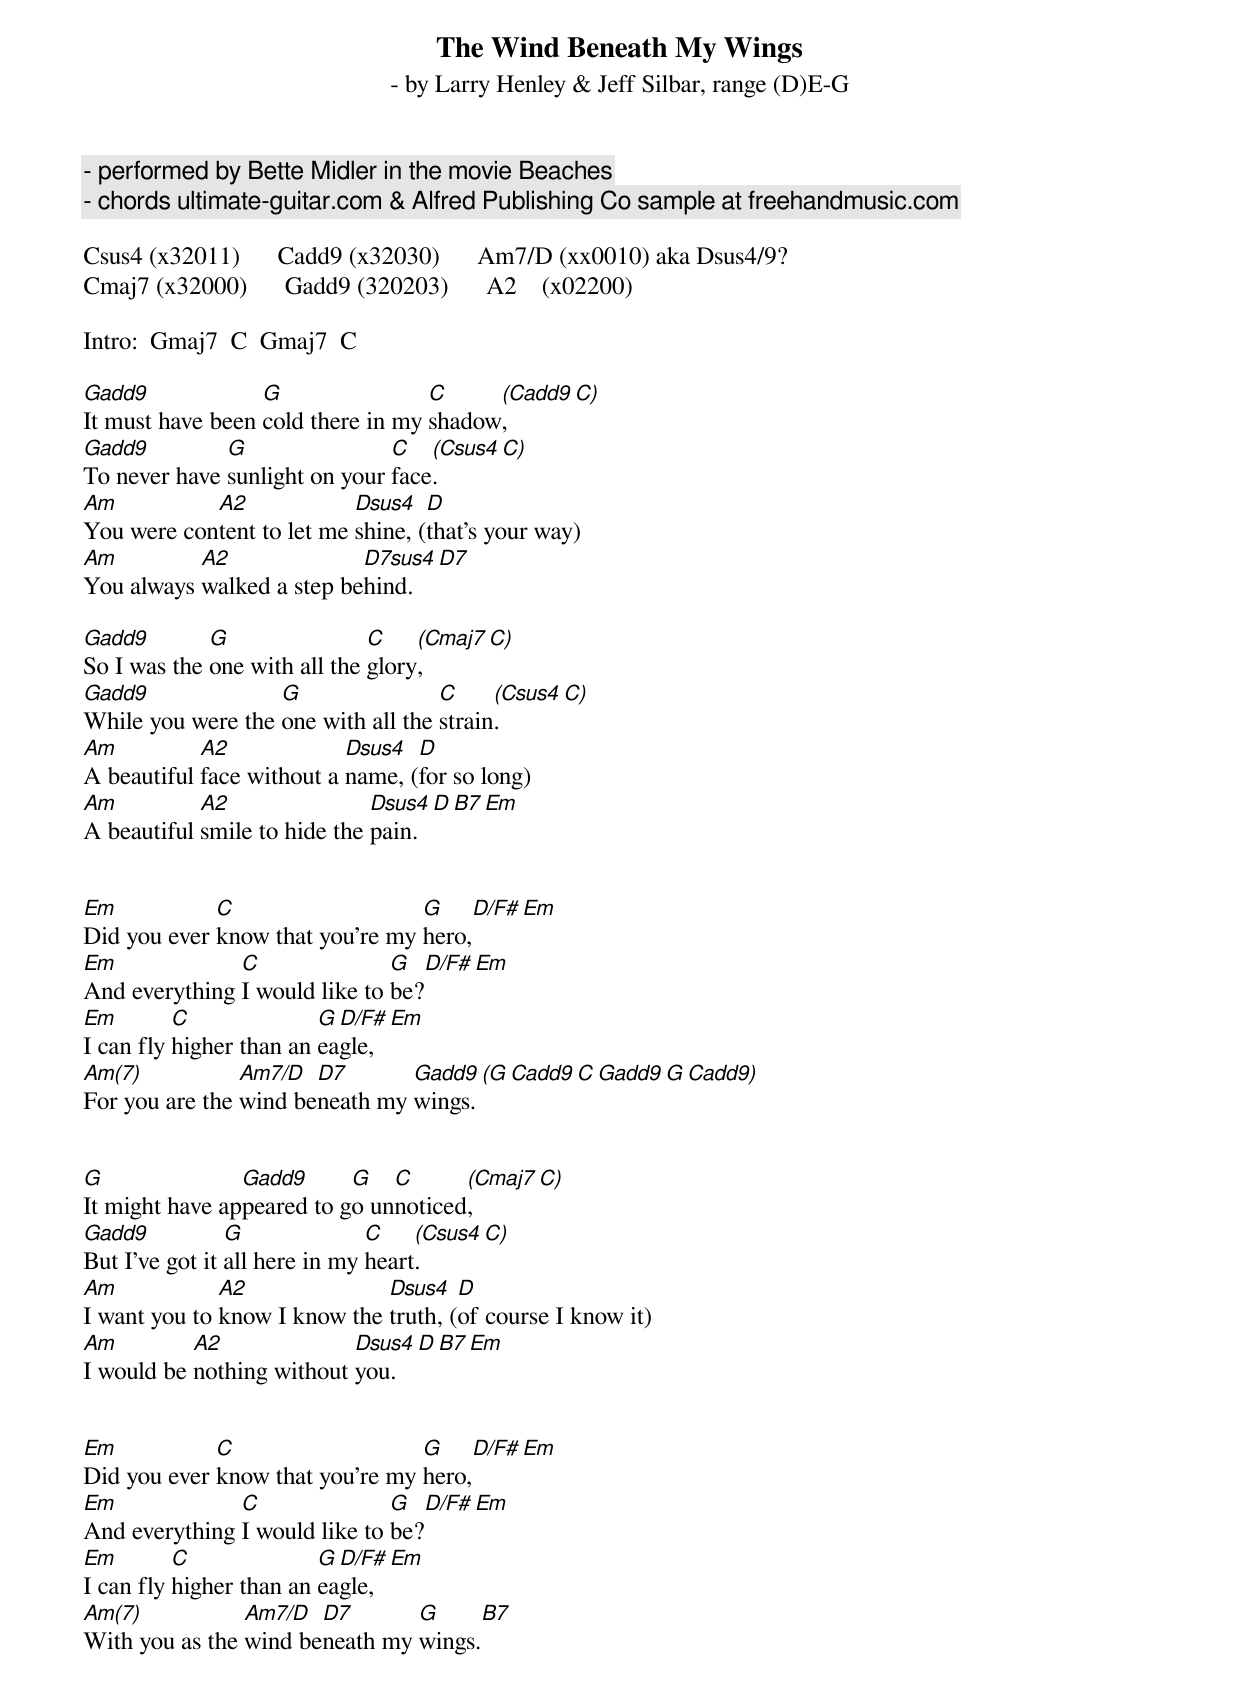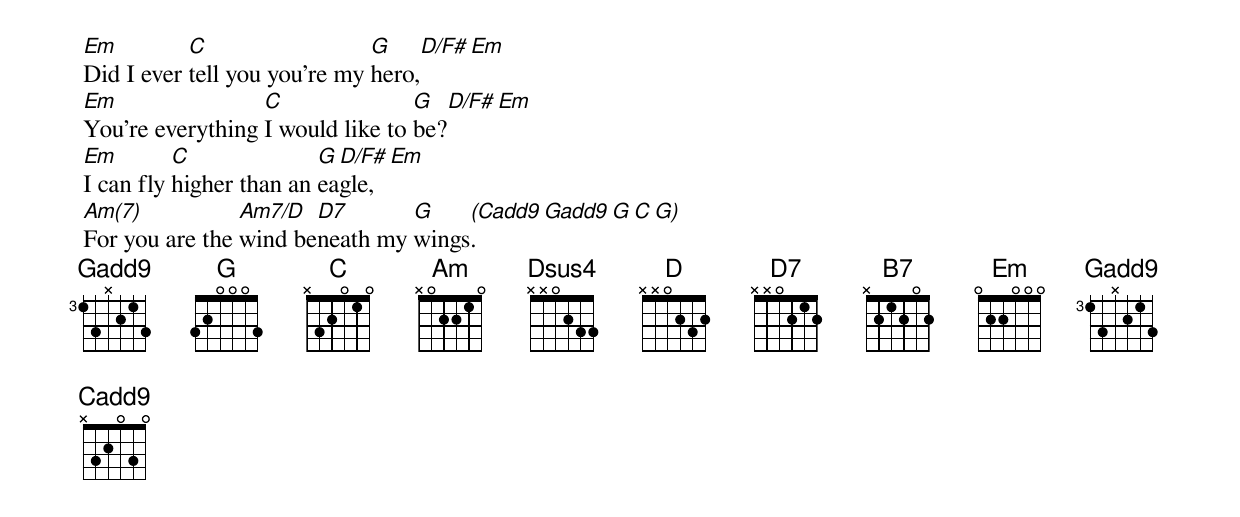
The Wind Beneath My Wings
 - by Larry Henley & Jeff Silbar, range (D)E-G
 - performed by Bette Midler in the movie Beaches
 - chords ultimate-guitar.com & Alfred Publishing Co sample at freehandmusic.com

Csus4 (x32011)      Cadd9 (x32030)      Am7/D (xx0010) aka Dsus4/9?
Cmaj7 (x32000)      Gadd9 (320203)      A2    (x02200)

Intro:  Gmaj7  C  Gmaj7  C

Gadd9             G                C     (Cadd9 C)
It must have been cold there in my shadow,
Gadd9         G                C   (Csus4 C)
To never have sunlight on your face.
Am          A2             Dsus4   D
You were content to let me shine, (that's your way)
Am         A2              D7sus4  D7
You always walked a step behind.

Gadd9        G                C    (Cmaj7 C)
So I was the one with all the glory,
Gadd9              G                C     (Csus4 C)
While you were the one with all the strain.
Am          A2             Dsus4  D
A beautiful face without a name, (for so long)
Am          A2                Dsus4  D  B7  Em
A beautiful smile to hide the pain.


Em           C                   G    D/F#  Em
Did you ever know that you're my hero,
Em             C               G    D/F#  Em
And everything I would like to be?
Em        C              G D/F# Em
I can fly higher than an eagle,
Am(7)           Am7/D  D7       G(add9) (G  Cadd9 C  Gadd9 G  Cadd9)
For you are the wind beneath my wings.


G               Gadd9      G   C      (Cmaj7 C)
It might have appeared to go unnoticed,
Gadd9           G              C    (Csus4 C)
But I've got it all here in my heart.
Am            A2              Dsus4   D
I want you to know I know the truth, (of course I know it)
Am         A2              Dsus4  D  B7  Em
I would be nothing without you.


Em           C                   G    D/F#  Em
Did you ever know that you're my hero,
Em             C               G    D/F#  Em
And everything I would like to be?
Em        C              G D/F# Em
I can fly higher than an eagle,
Am(7)           Am7/D  D7       G      B7
With you as the wind beneath my wings.

Em         C                  G    D/F#  Em
Did I ever tell you you're my hero,
Em                C               G    D/F#  Em
You're everything I would like to be?
Em        C              G D/F# Em
I can fly higher than an eagle,
Am(7)           Am7/D  D7       G    (Cadd9 Gadd9 G C G)
For you are the wind beneath my wings.
